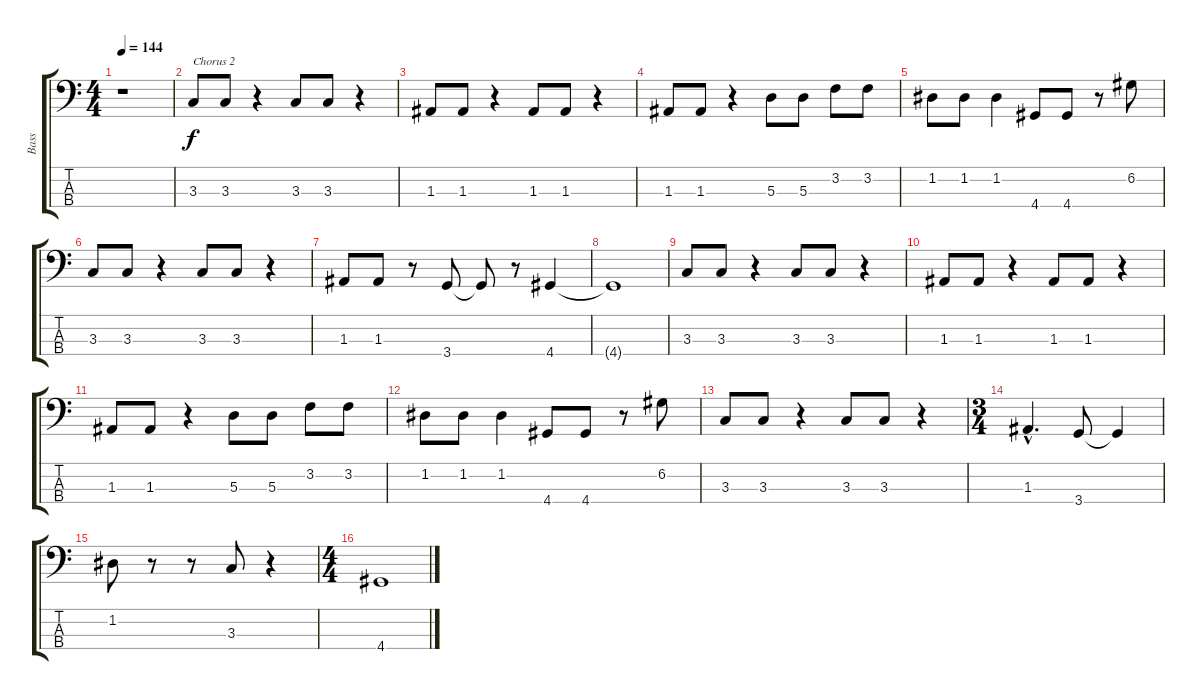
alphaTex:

\track ("Bass" "Bass") {instrument electricbassfinger}
\staff {score tabs}
\tuning (G2 D2 A1 E1) {hide}
\ts (4 4)
\tempo 144
\clef f4
\ks c
r.1{dy f} |
3.3.8{txt "Chorus 2"} 3.3.8 r.4 3.3.8 3.3.8 r.4 |
1.3.8 1.3.8 r.4 1.3.8 1.3.8 r.4 |
1.3.8 1.3.8 r.4 5.3.8 5.3.8 3.2.8 3.2.8 |
1.2.8 1.2.8 1.2.4 4.4.8 4.4.8 r.8 6.2.8 |
3.3.8 3.3.8 r.4 3.3.8 3.3.8 r.4 |
1.3.8 1.3.8 r.8 3.4.8 3.4{t}.8 r.8 4.4.4 |
4.4{t}.1 |
3.3.8 3.3.8 r.4 3.3.8 3.3.8 r.4 |
1.3.8 1.3.8 r.4 1.3.8 1.3.8 r.4 |
1.3.8 1.3.8 r.4 5.3.8 5.3.8 3.2.8 3.2.8 |
1.2.8 1.2.8 1.2.4 4.4.8 4.4.8 r.8 6.2.8 |
3.3.8 3.3.8 r.4 3.3.8 3.3.8 r.4 |
\ts (3 4)
1.3{hac}.4{d} 3.4.8 3.4{t}.4 |
1.2.8 r.8 r.8 3.3.8 r.4 |
\ts (4 4)
4.4.1
